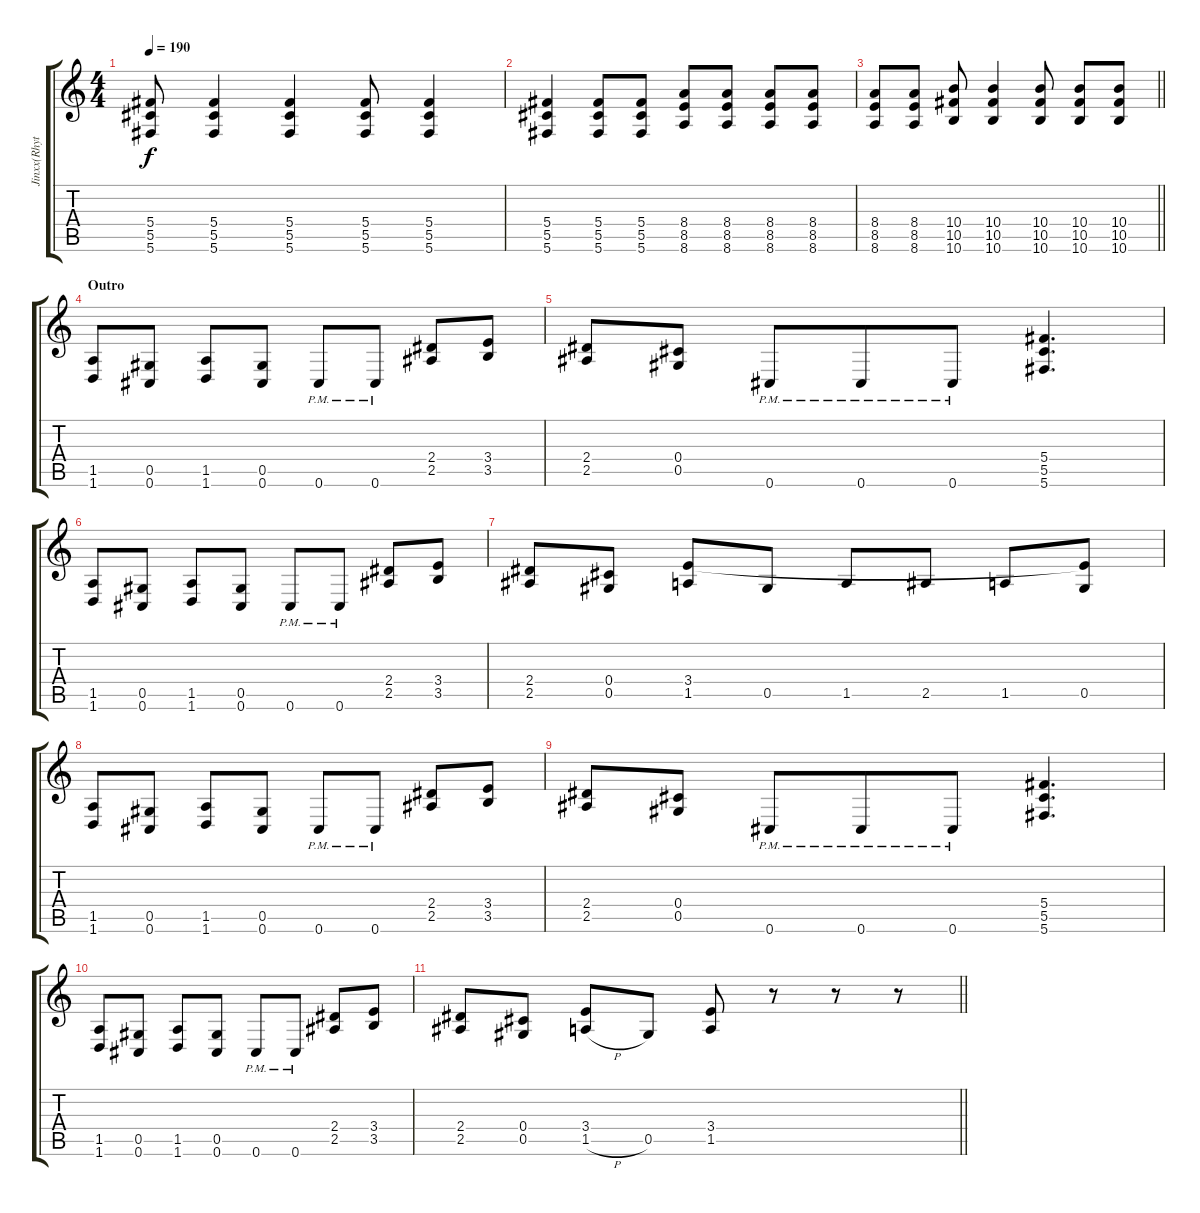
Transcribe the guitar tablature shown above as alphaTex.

\track ("Jinxx(Rhythm)" "Jinxx(Rhyt") {instrument distortionguitar}
\staff {score tabs}
\tuning (Eb4 Bb3 Gb3 Db3 Ab2 Db2) {hide}
\ts (4 4)
\tempo 190
\clef g2
\ks c
(5.4 5.5 5.6).8{dy f} (5.4 5.5 5.6).4 (5.4 5.5 5.6).4 (5.4 5.5 5.6).8 (5.4 5.5 5.6).4 |
(5.4 5.5 5.6).4 (5.4 5.5 5.6).8 (5.4 5.5 5.6).8 (8.4 8.5 8.6).8 (8.4 8.5 8.6).8 (8.4 8.5 8.6).8 (8.4 8.5 8.6).8 |
\barLineRight lightlight
(8.4 8.5 8.6).8 (8.4 8.5 8.6).8 (10.4 10.5 10.6).8 (10.4 10.5 10.6).4 (10.4 10.5 10.6).8 (10.4 10.5 10.6).8 (10.4 10.5 10.6).8 |
\section ("" "Outro")
(1.5 1.6).8 (0.5 0.6).8 (1.5 1.6).8 (0.5 0.6).8 0.6{pm}.8{beam merge} 0.6{pm}.8 (2.4 2.5).8{beam merge} (3.4 3.5).8 |
(2.4 2.5).8{beam merge} (0.4 0.5).8 0.6{pm}.8 0.6{pm}.8{beam merge} 0.6{pm}.8 (5.4 5.5 5.6).4{d} |
(1.5 1.6).8 (0.5 0.6).8 (1.5 1.6).8 (0.5 0.6).8 0.6{pm}.8{beam merge} 0.6{pm}.8 (2.4 2.5).8{beam merge} (3.4 3.5).8 |
(2.4 2.5).8{beam merge} (0.4 0.5).8 (3.4 1.5).8 0.5.8 1.5.8 2.5.8 1.5.8 (3.4{t} 0.5).8 |
(1.5 1.6).8 (0.5 0.6).8 (1.5 1.6).8 (0.5 0.6).8 0.6{pm}.8{beam merge} 0.6{pm}.8 (2.4 2.5).8{beam merge} (3.4 3.5).8 |
(2.4 2.5).8{beam merge} (0.4 0.5).8 0.6{pm}.8 0.6{pm}.8{beam merge} 0.6{pm}.8 (5.4 5.5 5.6).4{d} |
(1.5 1.6).8 (0.5 0.6).8 (1.5 1.6).8 (0.5 0.6).8 0.6{pm}.8{beam merge} 0.6{pm}.8 (2.4 2.5).8{beam merge} (3.4 3.5).8 |
\barLineRight lightlight
(2.4 2.5).8{beam merge} (0.4 0.5).8 (3.4 1.5{h}).8 0.5.8 (3.4 1.5).8 r.8 r.8 r.8
